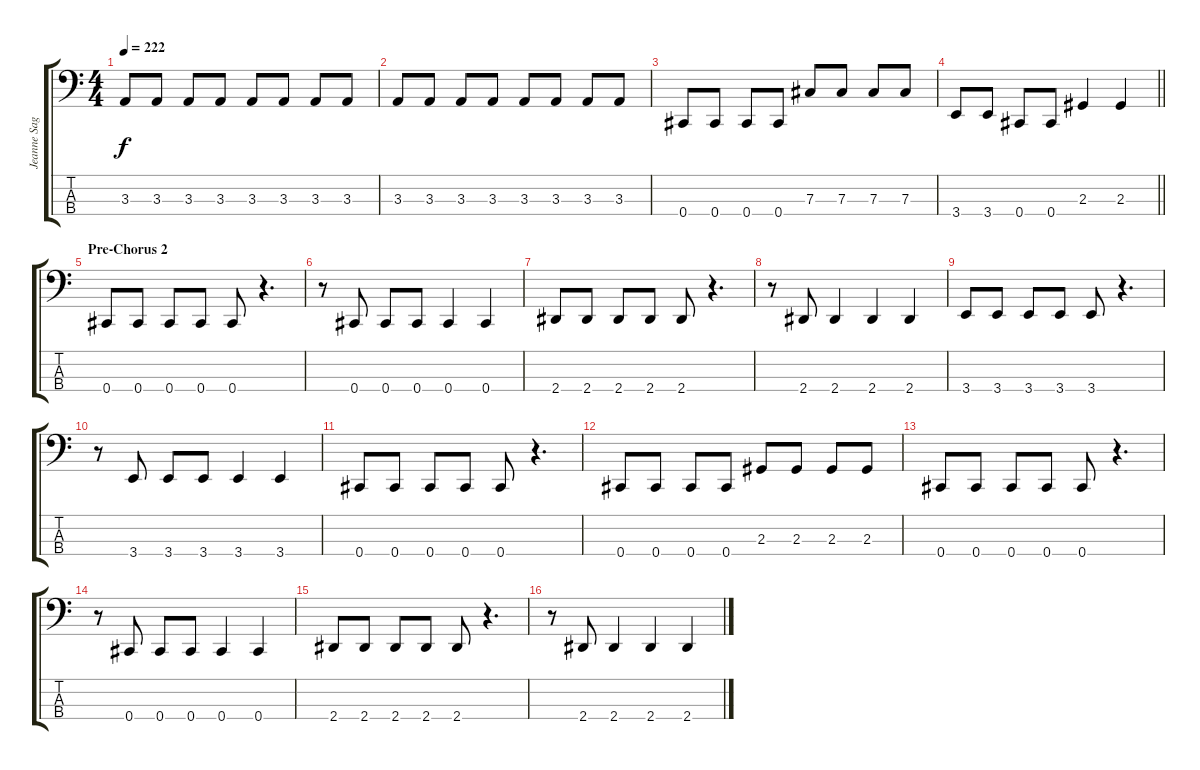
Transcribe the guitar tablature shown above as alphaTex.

\track ("Jeanne Sagan" "Jeanne Sag") {instrument electricbasspick}
\staff {score tabs}
\tuning (E2 B1 Gb1 Db1) {hide}
\ts (4 4)
\tempo 222
\clef f4
\ks c
3.3.8{dy f} 3.3.8 3.3.8 3.3.8 3.3.8 3.3.8 3.3.8 3.3.8 |
3.3.8 3.3.8 3.3.8 3.3.8 3.3.8 3.3.8 3.3.8 3.3.8 |
0.4.8 0.4.8 0.4.8 0.4.8 7.3.8 7.3.8 7.3.8 7.3.8 |
\barLineRight lightlight
3.4.8 3.4.8 0.4.8 0.4.8 2.3.4 2.3.4 |
\section ("" "Pre-Chorus 2")
0.4.8 0.4.8 0.4.8 0.4.8 0.4.8 r.4{d} |
r.8 0.4.8 0.4.8 0.4.8 0.4.4 0.4.4 |
2.4.8 2.4.8 2.4.8 2.4.8 2.4.8 r.4{d} |
r.8 2.4.8 2.4.4 2.4.4 2.4.4 |
3.4.8 3.4.8 3.4.8 3.4.8 3.4.8 r.4{d} |
r.8 3.4.8 3.4.8 3.4.8 3.4.4 3.4.4 |
0.4.8 0.4.8 0.4.8 0.4.8 0.4.8 r.4{d} |
0.4.8 0.4.8 0.4.8 0.4.8 2.3.8 2.3.8 2.3.8 2.3.8 |
0.4.8 0.4.8 0.4.8 0.4.8 0.4.8 r.4{d} |
r.8 0.4.8 0.4.8 0.4.8 0.4.4 0.4.4 |
2.4.8 2.4.8 2.4.8 2.4.8 2.4.8 r.4{d} |
r.8 2.4.8 2.4.4 2.4.4 2.4.4
